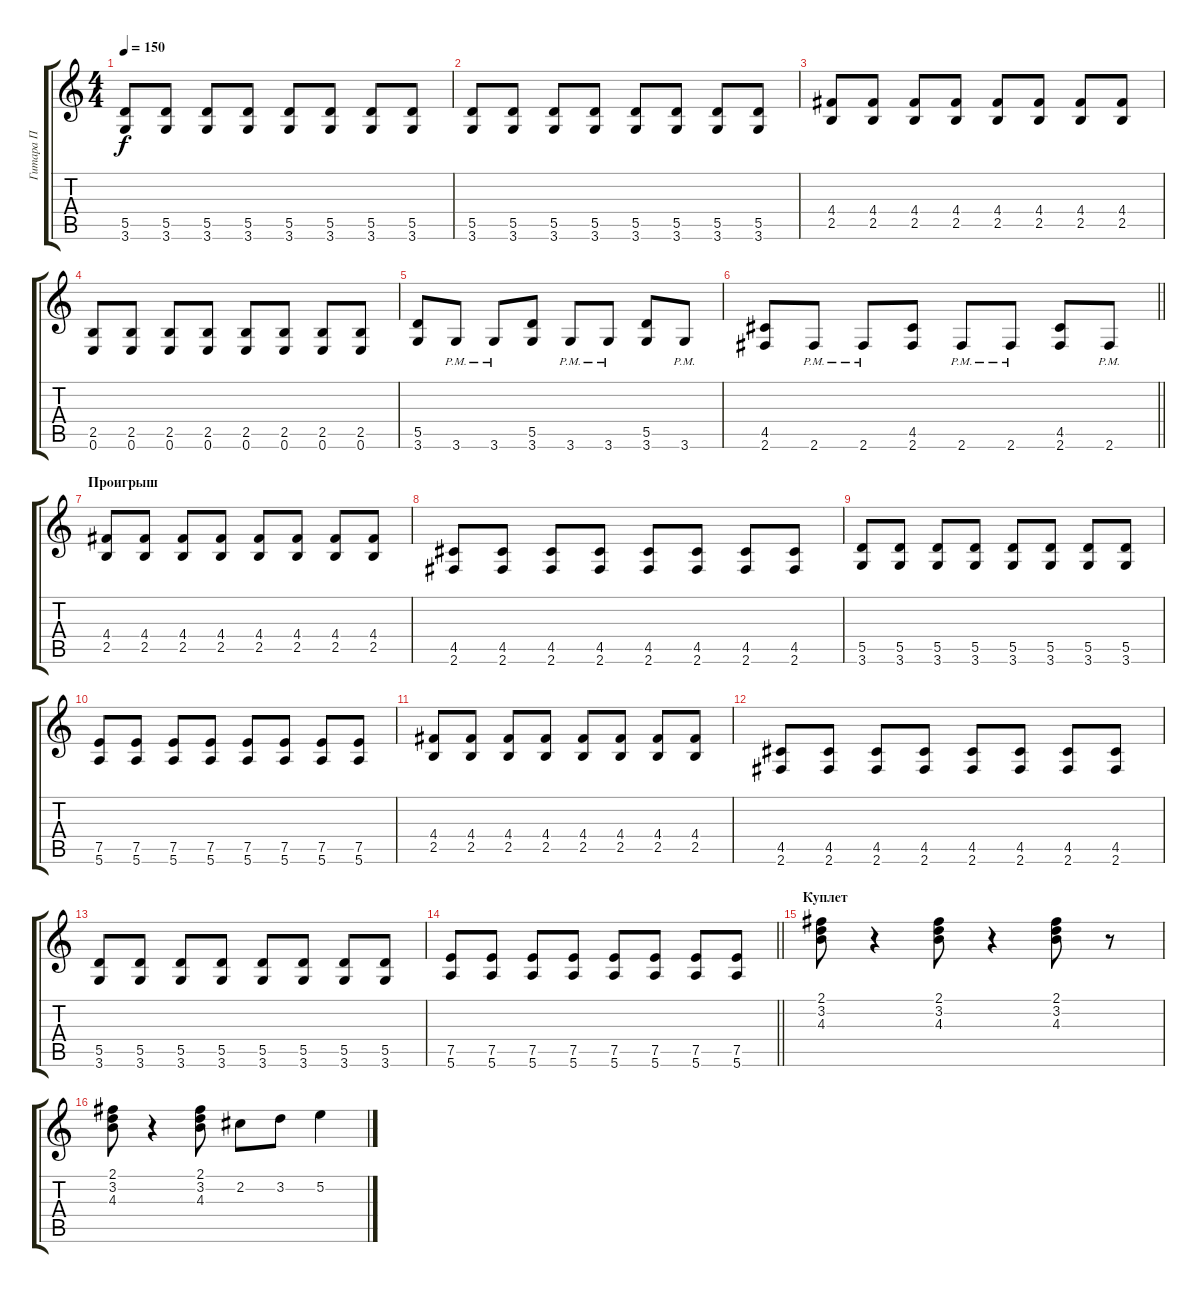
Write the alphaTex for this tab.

\track ("Гитара П" "Гитара П") {instrument distortionguitar}
\staff {score tabs}
\tuning (E4 B3 G3 D3 A2 E2) {hide}
\ts (4 4)
\tempo 150
\clef g2
\ks c
(5.5 3.6).8{dy f} (5.5 3.6).8 (5.5 3.6).8 (5.5 3.6).8 (5.5 3.6).8 (5.5 3.6).8 (5.5 3.6).8 (5.5 3.6).8 |
(5.5 3.6).8 (5.5 3.6).8 (5.5 3.6).8 (5.5 3.6).8 (5.5 3.6).8 (5.5 3.6).8 (5.5 3.6).8 (5.5 3.6).8 |
(4.4 2.5).8 (4.4 2.5).8 (4.4 2.5).8 (4.4 2.5).8 (4.4 2.5).8 (4.4 2.5).8 (4.4 2.5).8 (4.4 2.5).8 |
(2.5 0.6).8 (2.5 0.6).8 (2.5 0.6).8 (2.5 0.6).8 (2.5 0.6).8 (2.5 0.6).8 (2.5 0.6).8 (2.5 0.6).8 |
(5.5 3.6).8 3.6{pm}.8 3.6{pm}.8 (5.5 3.6).8 3.6{pm}.8 3.6{pm}.8 (5.5 3.6).8 3.6{pm}.8 |
\barLineRight lightlight
(4.5 2.6).8 2.6{pm}.8 2.6{pm}.8 (4.5 2.6).8 2.6{pm}.8 2.6{pm}.8 (4.5 2.6).8 2.6{pm}.8 |
\section ("" "Проигрыш")
(4.4 2.5).8 (4.4 2.5).8 (4.4 2.5).8 (4.4 2.5).8 (4.4 2.5).8 (4.4 2.5).8 (4.4 2.5).8 (4.4 2.5).8 |
(4.5 2.6).8 (4.5 2.6).8 (4.5 2.6).8 (4.5 2.6).8 (4.5 2.6).8 (4.5 2.6).8 (4.5 2.6).8 (4.5 2.6).8 |
(5.5 3.6).8 (5.5 3.6).8 (5.5 3.6).8 (5.5 3.6).8 (5.5 3.6).8 (5.5 3.6).8 (5.5 3.6).8 (5.5 3.6).8 |
(7.5 5.6).8 (7.5 5.6).8 (7.5 5.6).8 (7.5 5.6).8 (7.5 5.6).8 (7.5 5.6).8 (7.5 5.6).8 (7.5 5.6).8 |
(4.4 2.5).8 (4.4 2.5).8 (4.4 2.5).8 (4.4 2.5).8 (4.4 2.5).8 (4.4 2.5).8 (4.4 2.5).8 (4.4 2.5).8 |
(4.5 2.6).8 (4.5 2.6).8 (4.5 2.6).8 (4.5 2.6).8 (4.5 2.6).8 (4.5 2.6).8 (4.5 2.6).8 (4.5 2.6).8 |
(5.5 3.6).8 (5.5 3.6).8 (5.5 3.6).8 (5.5 3.6).8 (5.5 3.6).8 (5.5 3.6).8 (5.5 3.6).8 (5.5 3.6).8 |
\barLineRight lightlight
(7.5 5.6).8 (7.5 5.6).8 (7.5 5.6).8 (7.5 5.6).8 (7.5 5.6).8 (7.5 5.6).8 (7.5 5.6).8 (7.5 5.6).8 |
\section ("" "Куплет")
(2.1 3.2 4.3).8{volume 9} r.4 (2.1 3.2 4.3).8 r.4 (2.1 3.2 4.3).8 r.8 |
(2.1 3.2 4.3).8 r.4 (2.1 3.2 4.3).8 2.2.8 3.2.8 5.2.4
